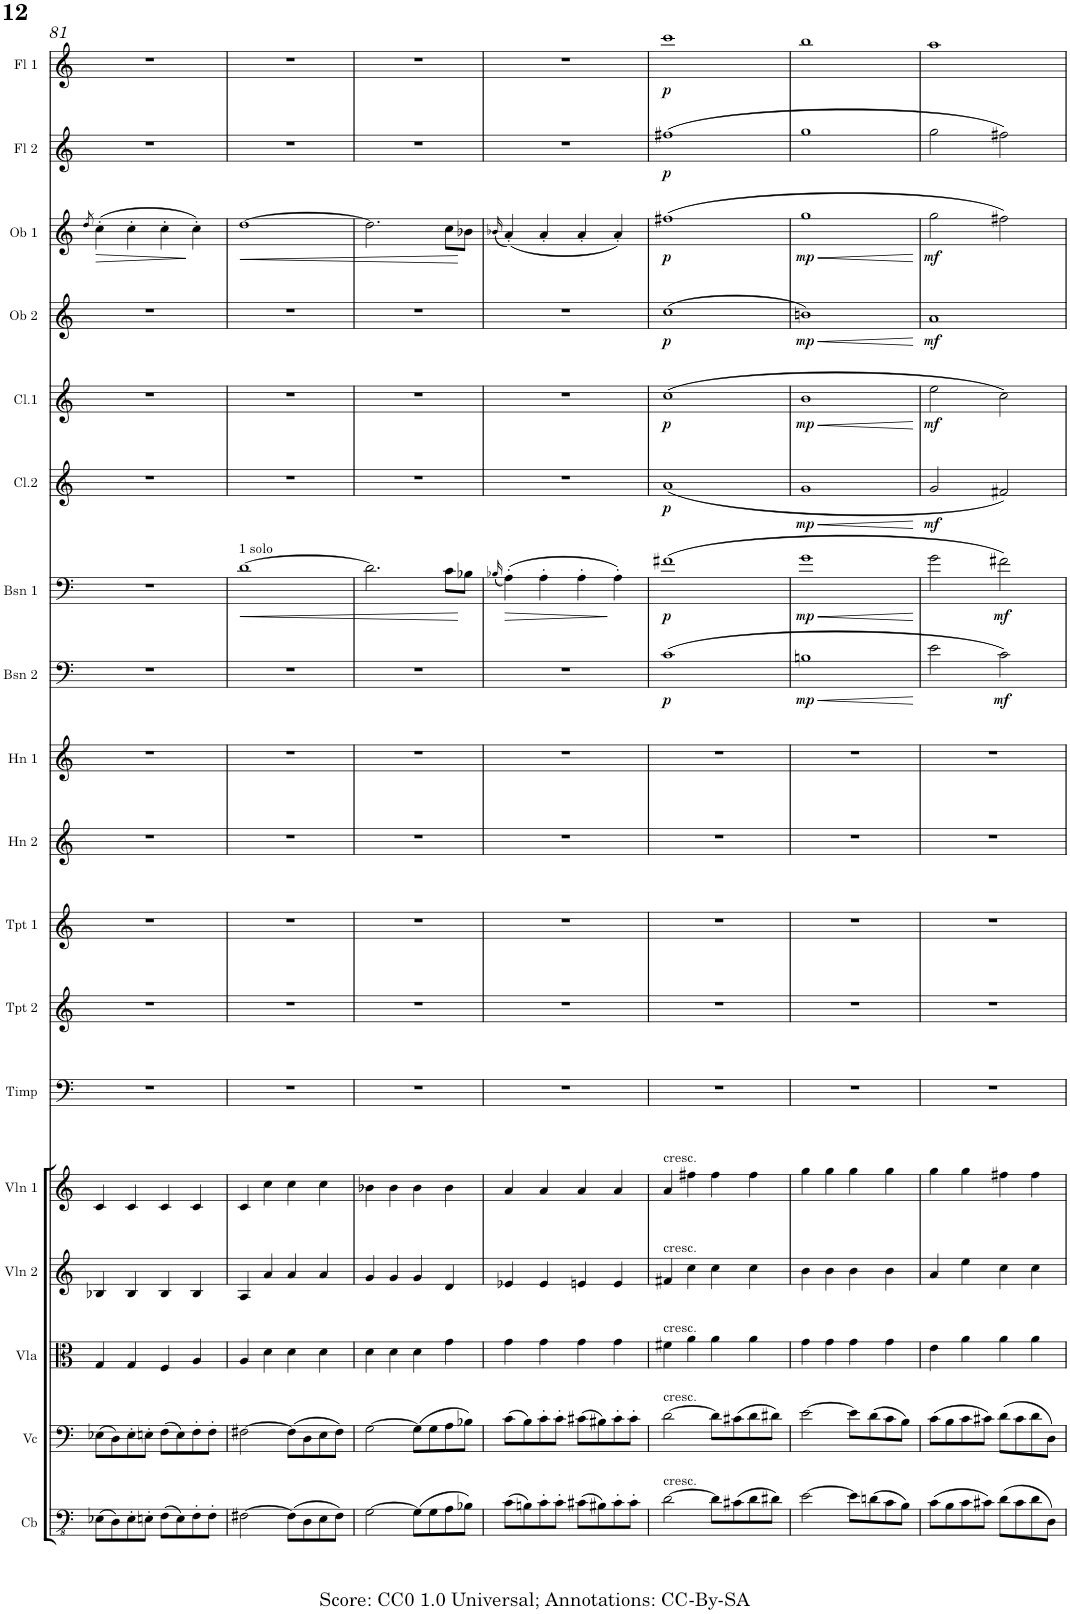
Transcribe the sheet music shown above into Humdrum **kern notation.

**kern	**kern	**kern	**kern	**kern	**kern	**kern	**kern	**kern	**kern	**kern	**dynam	**kern	**dynam	**kern	**dynam	**kern	**dynam	**kern	**dynam	**kern	**dynam	**kern	**dynam	**kern	**dynam
*part18	*part17	*part16	*part15	*part14	*part13	*part12	*part11	*part10	*part9	*part8	*part8	*part7	*part7	*part6	*part6	*part5	*part5	*part4	*part4	*part3	*part3	*part2	*part2	*part1	*part1
*staff18	*staff17	*staff16	*staff15	*staff14	*staff13	*staff12	*staff11	*staff10	*staff9	*staff8	*staff8	*staff7	*staff7	*staff6	*staff6	*staff5	*staff5	*staff4	*staff4	*staff3	*staff3	*staff2	*staff2	*staff1	*staff1
*I"Contrabass	*I"Violoncello	*I"Viola	*I"Violin 2	*I"Violin 1	*I"Timpani	*I"C Trumpet 2	*I"C Trumpet 1	*I"C Horn 2	*I"C Horn 1	*I"Bassoon 2	*	*I"Bassoon 1	*	*I"C Clarinet 2	*	*I"C Clarinet 1	*	*I"Oboe 2	*	*I"Oboe 1	*	*I"Flute 2	*	*I"Flute 1	*
*I'Cb	*I'Vc	*I'Vla	*I'Vln 2	*I'Vln 1	*I'Timp	*I'Tpt 2	*I'Tpt 1	*I'Hn 2	*I'Hn 1	*I'Bsn 2	*	*I'Bsn 1	*	*I'Cl.2	*	*I'Cl.1	*	*I'Ob 2	*	*I'Ob 1	*	*I'Fl 2	*	*I'Fl 1	*
!!LO:PB:g=z
*clefFv4	*clefF4	*clefC3	*clefG2	*clefG2	*clefF4	*clefG2	*clefG2	*clefG2	*clefG2	*clefF4	*	*clefF4	*	*clefG2	*	*clefG2	*	*clefG2	*	*clefG2	*	*clefG2	*	*clefG2	*
*	*	*	*	*	*	*	*	*Trd7c12	*Trd7c12	*	*	*	*	*Trd1c2	*	*Trd1c2	*	*	*	*	*	*	*	*	*
*k[]	*k[]	*k[]	*k[]	*k[]	*k[]	*k[]	*k[]	*k[]	*k[]	*k[]	*	*k[]	*	*k[]	*	*k[]	*	*k[]	*	*k[]	*	*k[]	*	*k[]	*
*M2/2	*M2/2	*M2/2	*M2/2	*M2/2	*M2/2	*M2/2	*M2/2	*M2/2	*M2/2	*M2/2	*	*M2/2	*	*M2/2	*	*M2/2	*	*M2/2	*	*M2/2	*	*M2/2	*	*M2/2	*
*met(c|)	*met(c|)	*met(c|)	*met(c|)	*met(c|)	*met(c|)	*met(c|)	*met(c|)	*met(c|)	*met(c|)	*met(c|)	*	*met(c|)	*	*met(c|)	*	*met(c|)	*	*met(c|)	*	*met(c|)	*	*met(c|)	*	*met(c|)	*
=81	=81	=81	=81	=81	=81	=81	=81	=81	=81	=81	=81	=81	=81	=81	=81	=81	=81	=81	=81	=81	=81	=81	=81	=81	=81
.	.	.	.	.	.	.	.	.	.	.	.	.	.	.	.	.	.	.	.	8qdd/	.	.	.	.	.
(8EE-X\L	(8E-X\L	4G/	4B-X/	4c/	1r	1r	1r	1r	1r	1r	.	1r	.	1r	.	1r	.	1r	.	(4cc'\	.	1r	.	1r	.
8DD\)	8D\)	.	.	.	.	.	.	.	.	.	.	.	.	.	.	.	.	.	.	.	.	.	.	.	.
8EE-'\	8E-'\	4G/	4B-/	4c/	.	.	.	.	.	.	.	.	.	.	.	.	.	.	.	4cc'\	.	.	.	.	.
8EEn'\J	8En'\J	.	.	.	.	.	.	.	.	.	.	.	.	.	.	.	.	.	.	.	.	.	.	.	.
(8FF\L	(8F\L	4F/	4B-/	4c/	.	.	.	.	.	.	.	.	.	.	.	.	.	.	.	4cc'\	.	.	.	.	.
8EE\)	8E\)	.	.	.	.	.	.	.	.	.	.	.	.	.	.	.	.	.	.	.	.	.	.	.	.
8FF'\	8F'\	4A/	4B-/	4c/	.	.	.	.	.	.	.	.	.	.	.	.	.	.	.	4cc'\)	.	.	.	.	.
8FF'\J	8F'\J	.	.	.	.	.	.	.	.	.	.	.	.	.	.	.	.	.	.	.	.	.	.	.	.
=82	=82	=82	=82	=82	=82	=82	=82	=82	=82	=82	=82	=82	=82	=82	=82	=82	=82	=82	=82	=82	=82	=82	=82	=82	=82
!	!	!	!	!	!	!	!	!	!	!	!	!LO:TX:a:t=1 solo	!	!	!	!	!	!	!	!	!	!	!	!	!
!	!	!	!	!	!	!	!	!	!	!	!	!	!LO:HP:b	!	!	!	!	!	!	!	!LO:HP:b	!	!	!	!
[2FF#X\	[2F#X\	4A/	4A/	4c/	1r	1r	1r	1r	1r	1r	.	[1d	<	1r	.	1r	.	1r	.	[1dd	<	1r	.	1r	.
.	.	4d\	4a/	4cc\	.	.	.	.	.	.	.	.	.	.	.	.	.	.	.	.	.	.	.	.	.
(8FF#\L]	(8F#\L]	4d\	4a/	4cc\	.	.	.	.	.	.	.	.	.	.	.	.	.	.	.	.	.	.	.	.	.
8DD\	8D\	.	.	.	.	.	.	.	.	.	.	.	.	.	.	.	.	.	.	.	.	.	.	.	.
8EE\	8E\	4d\	4a/	4cc\	.	.	.	.	.	.	.	.	.	.	.	.	.	.	.	.	.	.	.	.	.
8FF#\J)	8F#\J)	.	.	.	.	.	.	.	.	.	.	.	.	.	.	.	.	.	.	.	.	.	.	.	.
=83	=83	=83	=83	=83	=83	=83	=83	=83	=83	=83	=83	=83	=83	=83	=83	=83	=83	=83	=83	=83	=83	=83	=83	=83	=83
[2GG\	[2G\	4d\	4g/	4b-X\	1r	1r	1r	1r	1r	1r	.	2.d\]	.	1r	.	1r	.	1r	.	2.dd\]	.	1r	.	1r	.
.	.	4d\	4g/	4b-\	.	.	.	.	.	.	.	.	.	.	.	.	.	.	.	.	.	.	.	.	.
(8GG\L]	(8G\L]	4d\	4g/	4b-\	.	.	.	.	.	.	.	.	.	.	.	.	.	.	.	.	.	.	.	.	.
8GG\	8G\	.	.	.	.	.	.	.	.	.	.	.	.	.	.	.	.	.	.	.	.	.	.	.	.
8AA\	8A\	4g\	4d/	4b-\	.	.	.	.	.	.	.	8c\L	.	.	.	.	.	.	.	8cc\L	.	.	.	.	.
8BB-X\J)	8B-X\J)	.	.	.	.	.	.	.	.	.	.	8B-X\J	[	.	.	.	.	.	.	8b-X\J	[	.	.	.	.
=84	=84	=84	=84	=84	=84	=84	=84	=84	=84	=84	=84	=84	=84	=84	=84	=84	=84	=84	=84	=84	=84	=84	=84	=84	=84
.	.	.	.	.	.	.	.	.	.	.	.	(16qB-X/	.	.	.	.	.	.	.	(16qb-X/	.	.	.	.	.
(8C\L	(8c\L	4g\	4e-X/	4a/	1r	1r	1r	1r	1r	1r	.	(4A'\)	.	1r	.	1r	.	1r	.	(4a'/)	.	1r	.	1r	.
8BBn\)	8B\)	.	.	.	.	.	.	.	.	.	.	.	.	.	.	.	.	.	.	.	.	.	.	.	.
8C'\	8c'\	4g\	4e-/	4a/	.	.	.	.	.	.	.	4A'\	.	.	.	.	.	.	.	4a'/	.	.	.	.	.
8C'\J	8c'\J	.	.	.	.	.	.	.	.	.	.	.	.	.	.	.	.	.	.	.	.	.	.	.	.
(8C#X\L	(8c#X\L	4g\	4en/	4a/	.	.	.	.	.	.	.	4A'\	.	.	.	.	.	.	.	4a'/	.	.	.	.	.
8BB#X\)	8B#X\)	.	.	.	.	.	.	.	.	.	.	.	.	.	.	.	.	.	.	.	.	.	.	.	.
8C#'\	8c#'\	4g\	4e/	4a/	.	.	.	.	.	.	.	4A'\)	.	.	.	.	.	.	.	4a'/)	.	.	.	.	.
8C#'\J	8c#'\J	.	.	.	.	.	.	.	.	.	.	.	.	.	.	.	.	.	.	.	.	.	.	.	.
=85	=85	=85	=85	=85	=85	=85	=85	=85	=85	=85	=85	=85	=85	=85	=85	=85	=85	=85	=85	=85	=85	=85	=85	=85	=85
!	!	!	!	!LO:TX:a:t=cresc.	!	!	!	!	!	!	!	!	!	!	!	!	!	!	!	!	!	!	!	!	!
!	!	!	!LO:TX:a:t=cresc.	!	!	!	!	!	!	!	!	!	!	!	!	!	!	!	!	!	!	!	!	!	!
!	!	!LO:TX:a:t=cresc.	!	!	!	!	!	!	!	!	!	!	!	!	!	!	!	!	!	!	!	!	!	!	!
!	!LO:TX:a:t=cresc.	!	!	!	!	!	!	!	!	!	!	!	!	!	!	!	!	!	!	!	!	!	!	!	!
!LO:TX:a:t=cresc.	!	!	!	!	!	!	!	!	!	!	!	!	!	!	!	!	!	!	!	!	!	!	!	!	!
!	!	!	!	!	!	!	!	!	!	!	!LO:DY:b	!	!LO:DY:b	!	!LO:DY:b	!	!LO:DY:b	!	!LO:DY:b	!	!LO:DY:b	!	!LO:DY:b	!	!LO:DY:b
[2D\	[2d\	4f#X\	4f#X/	4a/	1r	1r	1r	1r	1r	(1c	p	(1f#X	p	(1a	p	(1cc	p	(1cc	p	(1ff#X	p	(1ff#X	p	1ccc	p
.	.	4a\	4cc\	4ff#X\	.	.	.	.	.	.	.	.	.	.	.	.	.	.	.	.	.	.	.	.	.
8D\L]	8d\L]	4a\	4cc\	4ff#\	.	.	.	.	.	.	.	.	.	.	.	.	.	.	.	.	.	.	.	.	.
(8C#X\	(8c#X\	.	.	.	.	.	.	.	.	.	.	.	.	.	.	.	.	.	.	.	.	.	.	.	.
8D\	8d\	4a\	4cc\	4ff#\	.	.	.	.	.	.	.	.	.	.	.	.	.	.	.	.	.	.	.	.	.
8D#X\J)	8d#X\J)	.	.	.	.	.	.	.	.	.	.	.	.	.	.	.	.	.	.	.	.	.	.	.	.
=86	=86	=86	=86	=86	=86	=86	=86	=86	=86	=86	=86	=86	=86	=86	=86	=86	=86	=86	=86	=86	=86	=86	=86	=86	=86
!	!	!	!	!	!	!	!	!	!	!	!LO:HP:b	!	!LO:HP:b	!	!LO:HP:b	!	!LO:HP:b	!	!LO:HP:b	!	!LO:HP:b	!	!	!	!
!	!	!	!	!	!	!	!	!	!	!	!LO:DY:n=1:b	!	!LO:DY:n=1:b	!	!LO:DY:n=1:b	!	!LO:DY:n=1:b	!	!LO:DY:n=1:b	!	!LO:DY:n=1:b	!	!	!	!
[2E\	[2e\	4g\	4b\	4gg\	1r	1r	1r	1r	1r	1Bn	< mp	1g	< mp	1g	< mp	1b	< mp	1bn)	< mp	1gg	< mp	1gg	.	1bb	.
.	.	4g\	4b\	4gg\	.	.	.	.	.	.	.	.	.	.	.	.	.	.	.	.	.	.	.	.	.
8E\L]	8e\L]	4g\	4b\	4gg\	.	.	.	.	.	.	.	.	.	.	.	.	.	.	.	.	.	.	.	.	.
(8Dn\	(8d\	.	.	.	.	.	.	.	.	.	.	.	.	.	.	.	.	.	.	.	.	.	.	.	.
8C\	8c\	4g\	4b\	4gg\	.	.	.	.	.	.	.	.	.	.	.	.	.	.	.	.	.	.	.	.	.
8BB\J)	8B\J)	.	.	.	.	.	.	.	.	.	.	.	.	.	.	.	.	.	.	.	.	.	.	.	.
.	.	.	.	.	.	.	.	.	.	.	[	.	[	.	[	.	[	.	[	.	[	.	.	.	.
=87	=87	=87	=87	=87	=87	=87	=87	=87	=87	=87	=87	=87	=87	=87	=87	=87	=87	=87	=87	=87	=87	=87	=87	=87	=87
!	!	!	!	!	!	!	!	!	!	!	!	!	!	!	!LO:DY:b	!	!LO:DY:b	!	!LO:DY:b	!	!LO:DY:b	!	!	!	!
(8C\L	(8c\L	4e\	4a/	4gg\	1r	1r	1r	1r	1r	2e\	.	2g\	.	2g/	mf	2ee\	mf	1a	mf	2gg\	mf	2gg\	.	1aa	.
8BB\	8B\	.	.	.	.	.	.	.	.	.	.	.	.	.	.	.	.	.	.	.	.	.	.	.	.
8C\	8c\	4a\	4ee\	4gg\	.	.	.	.	.	.	.	.	.	.	.	.	.	.	.	.	.	.	.	.	.
8C#X\J)	8c#X\J)	.	.	.	.	.	.	.	.	.	.	.	.	.	.	.	.	.	.	.	.	.	.	.	.
!	!	!	!	!	!	!	!	!	!	!	!LO:DY:b	!	!LO:DY:b	!	!	!	!	!	!	!	!	!	!	!	!
(8D\L	(8d\L	4a\	4cc\	4ff#X\	.	.	.	.	.	2c\)	mf	2f#X\)	mf	2f#X/)	.	2cc\)	.	.	.	2ff#X\)	.	2ff#X\)	.	.	.
8C#\	8c#\	.	.	.	.	.	.	.	.	.	.	.	.	.	.	.	.	.	.	.	.	.	.	.	.
8D\	8d\	4a\	4cc\	4ff#\	.	.	.	.	.	.	.	.	.	.	.	.	.	.	.	.	.	.	.	.	.
8DD\J)	8D\J)	.	.	.	.	.	.	.	.	.	.	.	.	.	.	.	.	.	.	.	.	.	.	.	.
=	=	=	=	=	=	=	=	=	=	=	=	=	=	=	=	=	=	=	=	=	=	=	=	=	=
*-	*-	*-	*-	*-	*-	*-	*-	*-	*-	*-	*-	*-	*-	*-	*-	*-	*-	*-	*-	*-	*-	*-	*-	*-	*-
